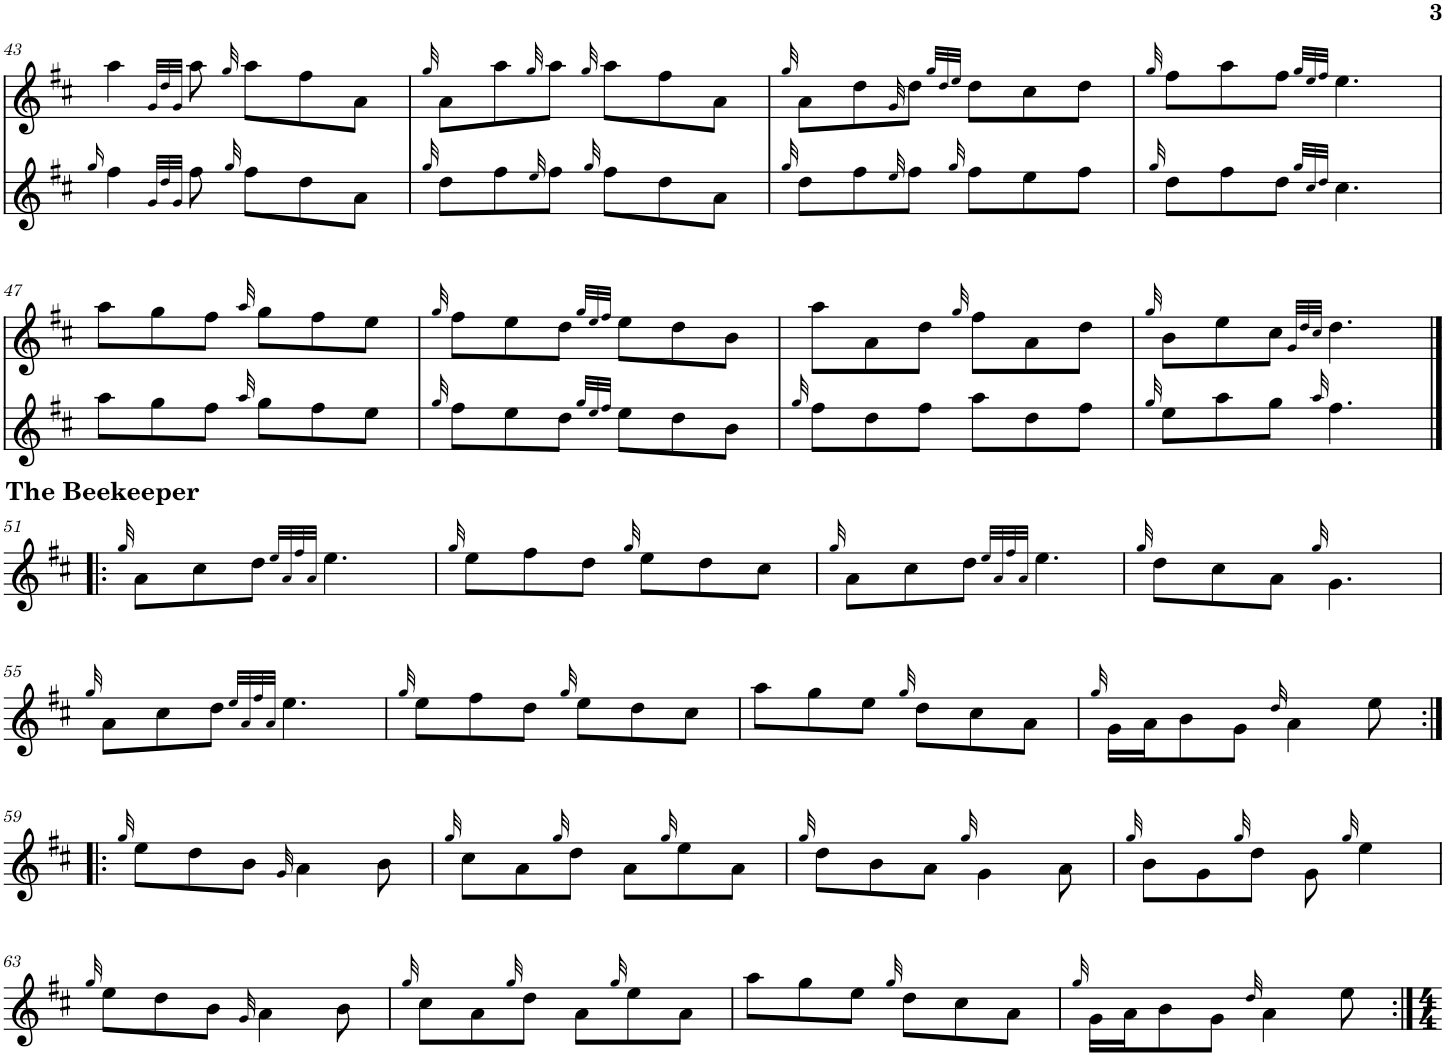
**kern	**kern
*part2	*part1
*staff2	*staff1
*I"Piano	*I"alto
*I'Pno	*
!!LO:PB:g=z
*clefG2	*clefG2
*k[f#c#]	*k[f#c#]
*M6/8	*M6/8
=43	=43
16qgg/	.
4ff#\	4aa\
32qg/LLL	32qg/LLL
32qdd/	32qdd/
32qg/JJJ	32qg/JJJ
8ff#\	8aa\
32qgg/	32qgg/
8ff#\L	8aa\L
8dd\	8ff#\
8a\J	8a\J
=44	=44
32qgg/	32qgg/
8dd\L	8a\L
8ff#\	8aa\
32qee/	32qgg/
8ff#\J	8aa\J
32qgg/	32qgg/
8ff#\L	8aa\L
8dd\	8ff#\
8a\J	8a\J
=45	=45
32qgg/	32qgg/
8dd\L	8a\L
8ff#\	8dd\
32qee/	32qg/
8ff#\J	8dd\J
.	32qgg/LLL
.	32qdd/
32qgg/	32qee/JJJ
8ff#\L	8dd\L
8ee\	8cc#\
8ff#\J	8dd\J
=46	=46
32qgg/	32qgg/
8dd\L	8ff#\L
8ff#\	8aa\
8dd\J	8ff#\J
32qgg/LLL	32qgg/LLL
32qcc#/	32qee/
32qdd/JJJ	32qff#/JJJ
4.cc#\	4.ee\
!!LO:LB:g=z
=47	=47
8aa\L	8aa\L
8gg\	8gg\
8ff#\J	8ff#\J
32qaa/	32qaa/
8gg\L	8gg\L
8ff#\	8ff#\
8ee\J	8ee\J
=48	=48
32qgg/	32qgg/
8ff#\L	8ff#\L
8ee\	8ee\
8dd\J	8dd\J
32qgg/LLL	32qgg/LLL
32qee/	32qee/
32qff#/JJJ	32qff#/JJJ
8ee\L	8ee\L
8dd\	8dd\
8b\J	8b\J
=49	=49
32qgg/	.
8ff#\L	8aa\L
8dd\	8a\
8ff#\J	8dd\J
.	32qgg/
8aa\L	8ff#\L
8dd\	8a\
8ff#\J	8dd\J
=50	=50
32qgg/	32qgg/
8ee\L	8b\L
8aa\	8ee\
8gg\J	8cc#\J
.	32qg/LLL
.	32qdd/
32qaa/	32qcc#/JJJ
4.ff#\	4.dd\
!!LO:LB:g=z
=51|!:	=51|!:
.	32qgg/
!	!LO:TX:a:B:t=The Beekeeper
2.r	8a\L
.	8cc#\
.	8dd\J
.	32qee/LLL
.	32qa/
.	32qff#/
.	32qa/JJJ
.	4.ee\
=52	=52
.	32qgg/
2.r	8ee\L
.	8ff#\
.	8dd\J
.	32qgg/
.	8ee\L
.	8dd\
.	8cc#\J
=53	=53
.	32qgg/
8r	8a\L
8r	8cc#\
8r	8dd\J
.	32qee/LLL
.	32qa/
.	32qff#/
.	32qa/JJJ
4r	4.ee\
8r	.
=54	=54
.	32qgg/
2.r	8dd\L
.	8cc#\
.	8a\J
.	32qgg/
.	4.g\
!!LO:LB:g=z
=55	=55
.	32qgg/
2.r	8a\L
.	8cc#\
.	8dd\J
.	32qee/LLL
.	32qa/
.	32qff#/
.	32qa/JJJ
.	4.ee\
=56	=56
.	32qgg/
2.r	8ee\L
.	8ff#\
.	8dd\J
.	32qgg/
.	8ee\L
.	8dd\
.	8cc#\J
=57	=57
2.r	8aa\L
.	8gg\
.	8ee\J
.	32qgg/
.	8dd\L
.	8cc#\
.	8a\J
=58	=58
.	32qgg/
2.r	16g\LL
.	16a\J
.	8b\
.	8g\J
.	32qdd/
.	4a\
.	8ee\
!!LO:LB:g=z
=59:|!|:	=59:|!|:
.	32qgg/
2.r	8ee\L
.	8dd\
.	8b\J
.	32qg/
.	4a\
.	8b\
=60	=60
.	32qgg/
2.r	8cc#\L
.	8a\
.	32qgg/
.	8dd\J
.	8a\L
.	32qgg/
.	8ee\
.	8a\J
=61	=61
.	32qgg/
2.r	8dd\L
.	8b\
.	8a\J
.	32qgg/
.	4g\
.	8a\
=62	=62
.	32qgg/
2.r	8b\L
.	8g\
.	32qgg/
.	8dd\J
.	8g\
.	32qgg/
.	4ee\
!!LO:LB:g=z
=63	=63
.	32qgg/
2.r	8ee\L
.	8dd\
.	8b\J
.	32qg/
.	4a\
.	8b\
=64	=64
.	32qgg/
2.r	8cc#\L
.	8a\
.	32qgg/
.	8dd\J
.	8a\L
.	32qgg/
.	8ee\
.	8a\J
=65	=65
2.r	8aa\L
.	8gg\
.	8ee\J
.	32qgg/
.	8dd\L
.	8cc#\
.	8a\J
=66	=66
.	32qgg/
2.r	16g\LL
.	16a\J
.	8b\
.	8g\J
.	32qdd/
.	4a\
.	8ee\
=:|!	=:|!
*-	*-
